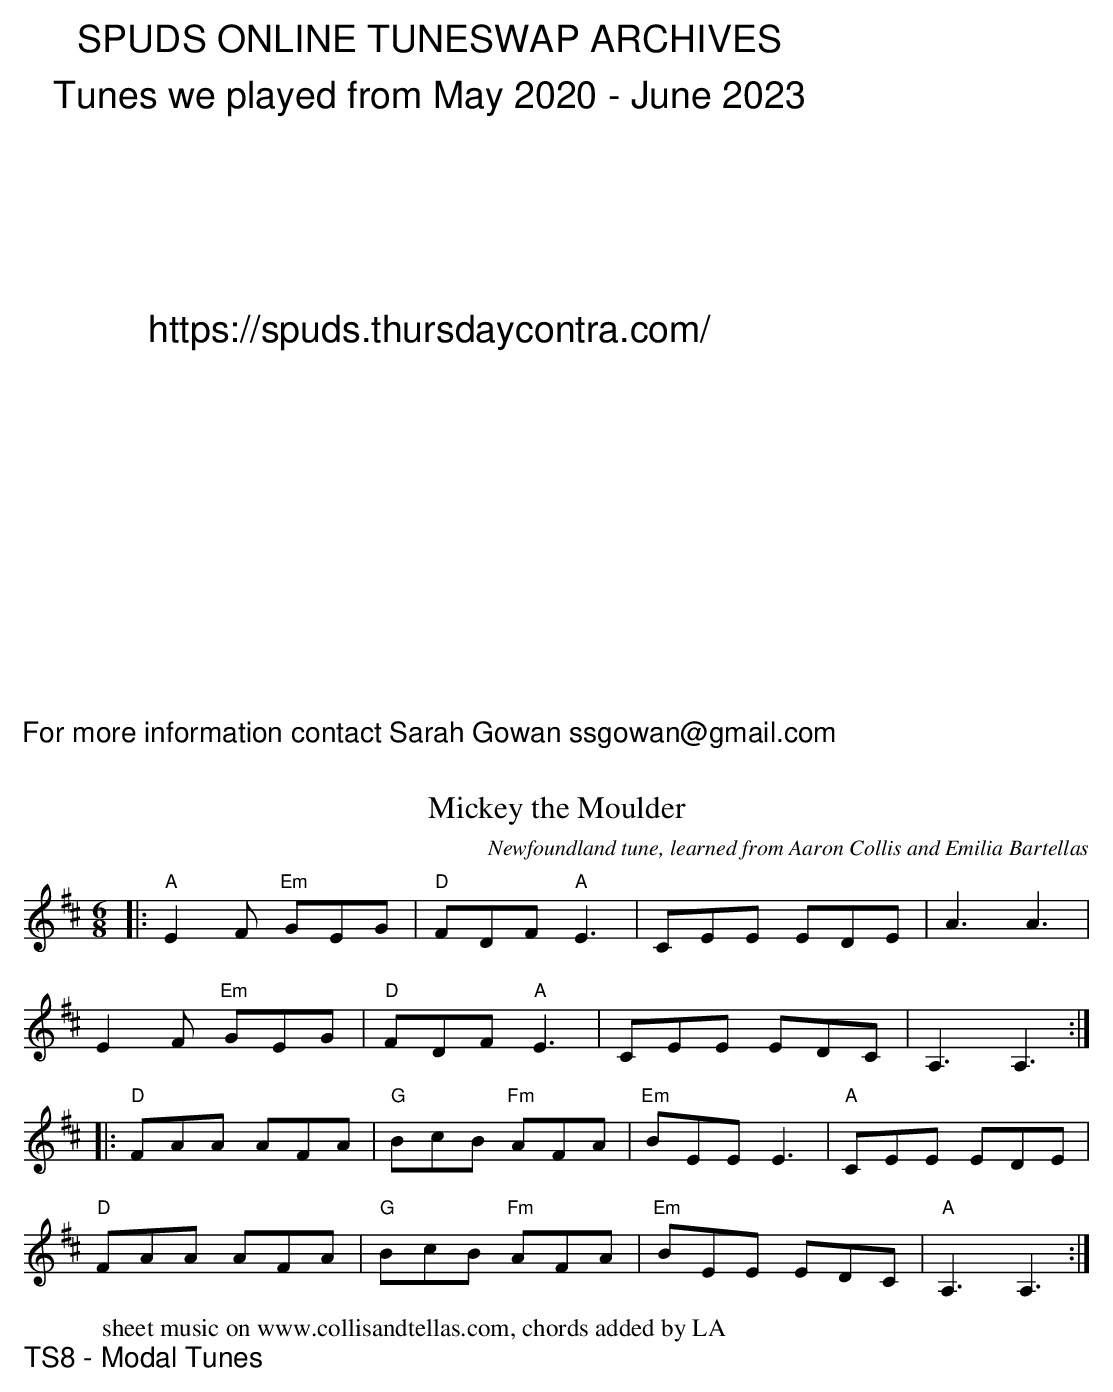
X:1
T: Mickey the Moulder
C: Newfoundland tune, learned from Aaron Collis and Emilia Bartellas
M: 6/8
L: 1/8
K:D
|: "A"E2F "Em"GEG|"D"FDF "A"E3|CEE EDE|A3 A3|
E2F "Em"GEG|"D"FDF "A"E3|CEE EDC|A,3 A,3:|
|:"D"FAA AFA|"G"BcB "Fm"AFA| "Em"BEE E3|"A"CEE EDE|
"D"FAA AFA|"G"BcB "Fm"AFA| "Em"BEE EDC|"A"A,3 A,3:|
W: sheet music on www.collisandtellas.com, chords added by LA
